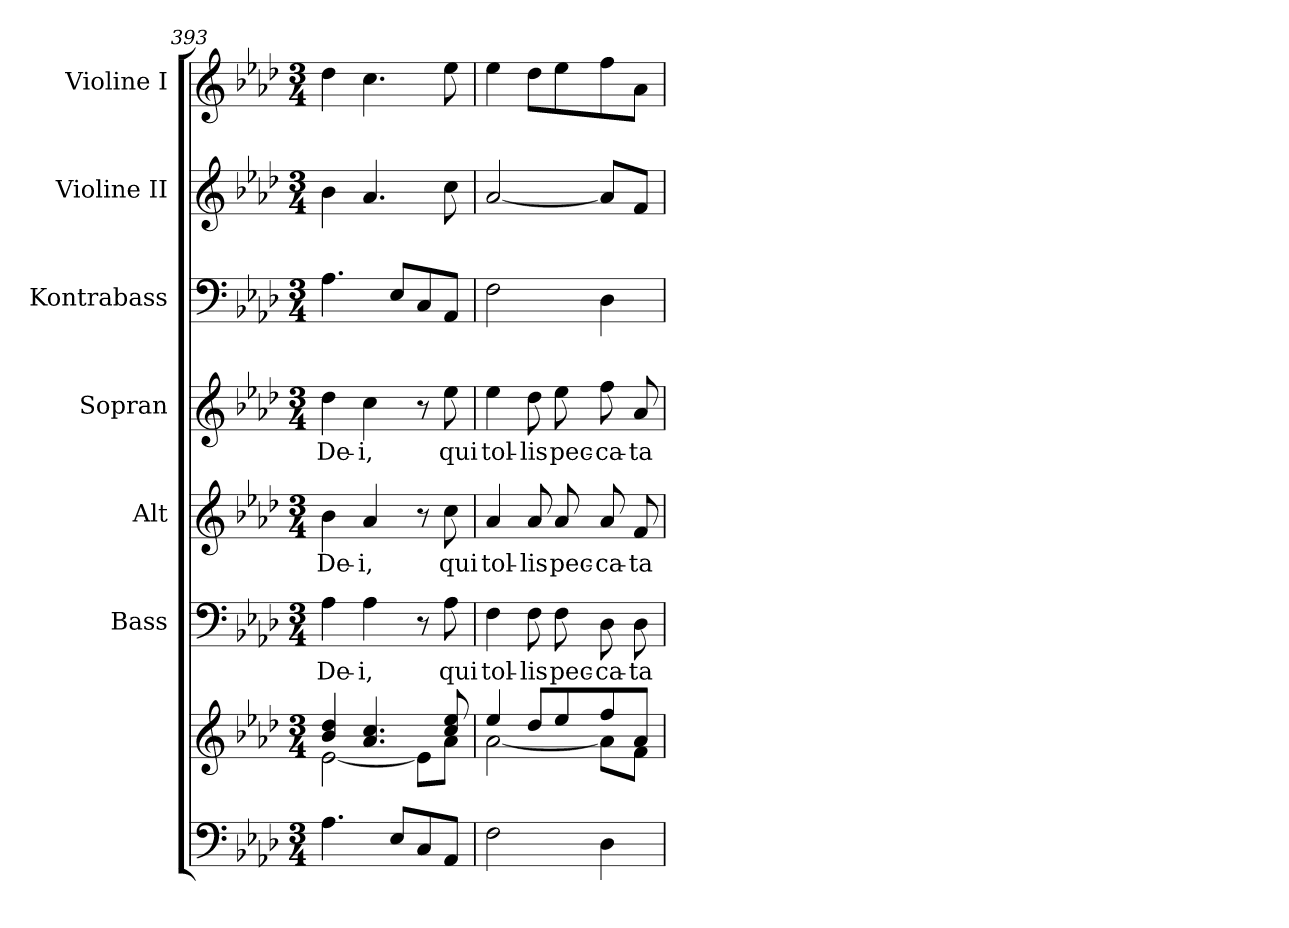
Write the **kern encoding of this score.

**kern	**kern	**kern	**text	**kern	**text	**kern	**text	**kern	**kern	**kern
*part7	*part7	*part6	*part6	*part5	*part5	*part4	*part4	*part3	*part2	*part1
*staff8	*staff7	*staff6	*staff6	*staff5	*staff5	*staff4	*staff4	*staff3	*staff2	*staff1
*	*	*I"Bass	*	*I"Alt	*	*I"Sopran	*	*I"Kontrabass	*I"Violine II	*I"Violine I
*	*	*I'B.	*	*I'A.	*	*I'S.	*	*I'Kb.	*I'Vl. II	*I'Vl. I
!!LO:PB:g=z
*clefF4	*clefG2	*clefF4	*	*clefG2	*	*clefG2	*	*clefF4	*clefG2	*clefG2
*	*	*	*	*	*	*	*	*ITrd7c12	*	*
*k[b-e-a-d-]	*k[b-e-a-d-]	*k[b-e-a-d-]	*	*k[b-e-a-d-]	*	*k[b-e-a-d-]	*	*k[b-e-a-d-]	*k[b-e-a-d-]	*k[b-e-a-d-]
*A-:	*A-:	*A-:	*	*A-:	*	*A-:	*	*A-:	*A-:	*A-:
*M3/4	*M3/4	*M3/4	*	*M3/4	*	*M3/4	*	*M3/4	*M3/4	*M3/4
=393	=393	=393	=393	=393	=393	=393	=393	=393	=393	=393
*	*^	*	*	*	*	*	*	*	*	*
!	!	!	!	!LO:LY:b	!	!LO:LY:b	!	!LO:LY:b	!	!	!
4.A-\	4b-/ 4dd-/	[<2e-\	4A-\	De-	4b-\	De-	4dd-\	De-	4.AA-\	4b-\	4dd-\
!	!	!	!	!LO:LY:b	!	!LO:LY:b	!	!LO:LY:b	!	!	!
.	4.a-/ 4.cc/	.	4A-\	-i,	4a-/	-i,	4cc\	-i,	.	4.a-/	4.cc\
8E-/L	.	.	.	.	.	.	.	.	8EE-/L	.	.
8C/	.	8e-\L]	8r	.	8r	.	8r	.	8CC/	.	.
!	!	!	!	!LO:LY:b	!	!LO:LY:b	!	!LO:LY:b	!	!	!
8AA-/J	8cc/ 8ee-/	8a-\J	8A-\	qui	8cc\	qui	8ee-\	qui	8AAA-/J	8cc\	8ee-\
=394	=394	=394	=394	=394	=394	=394	=394	=394	=394	=394	=394
!	!	!	!	!LO:LY:b	!	!LO:LY:b	!	!LO:LY:b	!	!	!
2F\	4ee-/	[<2a-\	4F\	tol-	4a-/	tol-	4ee-\	tol-	2FF\	[2a-/	4ee-\
!	!	!	!	!LO:LY:b	!	!LO:LY:b	!	!LO:LY:b	!	!	!
.	8dd-/L	.	8F\	-lis	8a-/	-lis	8dd-\	-lis	.	.	8dd-\L
!	!	!	!	!LO:LY:b	!	!LO:LY:b	!	!LO:LY:b	!	!	!
.	8ee-/	.	8F\	pec-	8a-/	pec-	8ee-\	pec-	.	.	8ee-\
!	!	!	!	!LO:LY:b	!	!LO:LY:b	!	!LO:LY:b	!	!	!
4D-\	8ff/	8a-\L]	8D-\	-ca-	8a-/	-ca-	8ff\	-ca-	4DD-\	8a-/L]	8ff\
!	!	!	!	!LO:LY:b	!	!LO:LY:b	!	!LO:LY:b	!	!	!
.	8a-/J	8f\J	8D-\	-ta	8f/	-ta	8a-/	-ta	.	8f/J	8a-\J
*	*v	*v	*	*	*	*	*	*	*	*	*
=	=	=	=	=	=	=	=	=	=	=
*-	*-	*-	*-	*-	*-	*-	*-	*-	*-	*-
